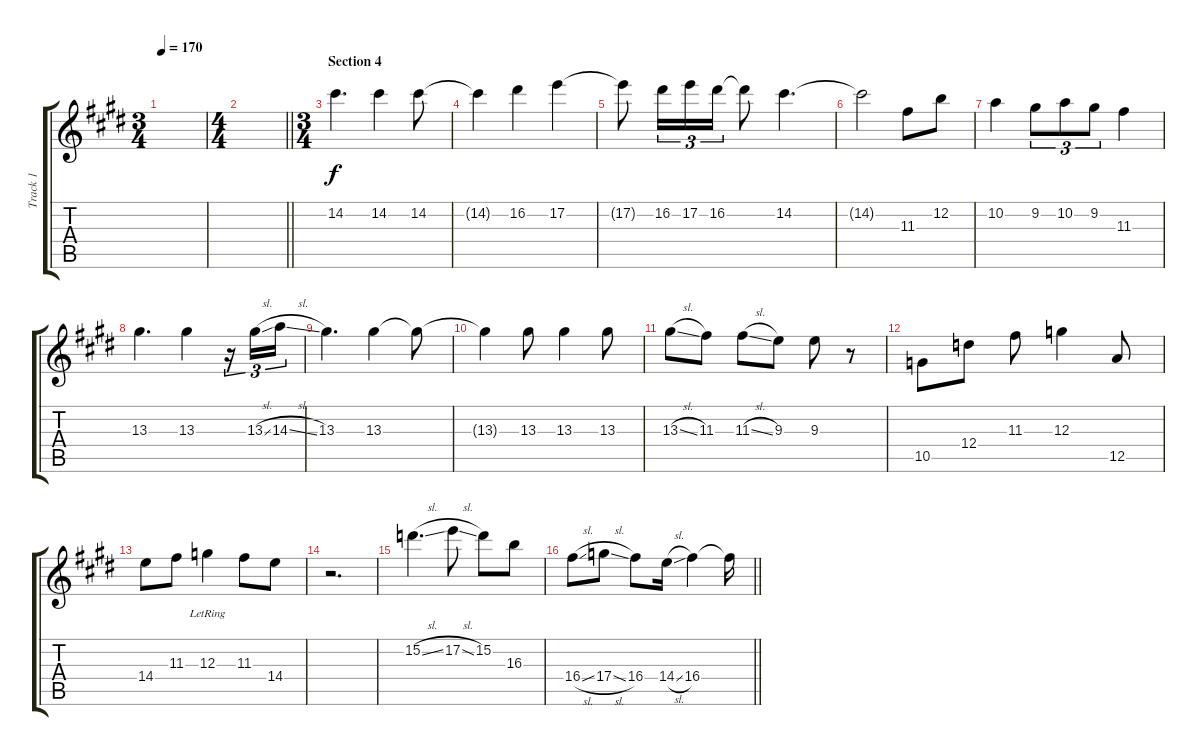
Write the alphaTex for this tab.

\track ("Track 1" "Track 1") {instrument electricguitarjazz}
\staff {score tabs}
\tuning (E4 B3 G3 D3 A2 E2) {hide}
\ts (3 4)
\tempo 170
\clef g2
\ks e
|
\ts (4 4)
\barLineRight lightlight
|
\ts (3 4)
\section ("" "Section 4")
14.2.4{d} 14.2.4 14.2.8 |
14.2{t}.4 16.2.4 17.2.4 |
17.2{t}.8 16.2.16{tu (3 2)} 17.2.16{tu (3 2)} 16.2.16{tu (3 2)} 16.2{t}.8 14.2.4{d} |
14.2{t}.2 11.3.8 12.2.8 |
10.2.4 9.2.8{tu (3 2)} 10.2.8{tu (3 2)} 9.2.8{tu (3 2)} 11.3.4 |
13.3.4{d} 13.3.4 r.16{tu (3 2)} 13.3{sl}.16{tu (3 2)} 14.3{sl}.16{tu (3 2)} |
13.3.4{d} 13.3.4 13.3{t}.8 |
13.3{t}.4 13.3.8 13.3.4 13.3.8 |
13.3{sl}.8 11.3.8 11.3{sl}.8 9.3.8 9.3.8 r.8 |
10.5.8 12.4.8 11.3.8 12.3.4 12.5.8 |
14.4.8 11.3.8 12.3{lr}.4 11.3.8 14.4.8 |
r.2{d} |
15.2{sl}.4{d} 17.2{sl}.8 15.2.8 16.3.8 |
\barLineRight lightlight
16.4{sl}.8 17.4{sl}.8 16.4.8 14.4{sl}.16 16.4.4 16.4{t}.16
